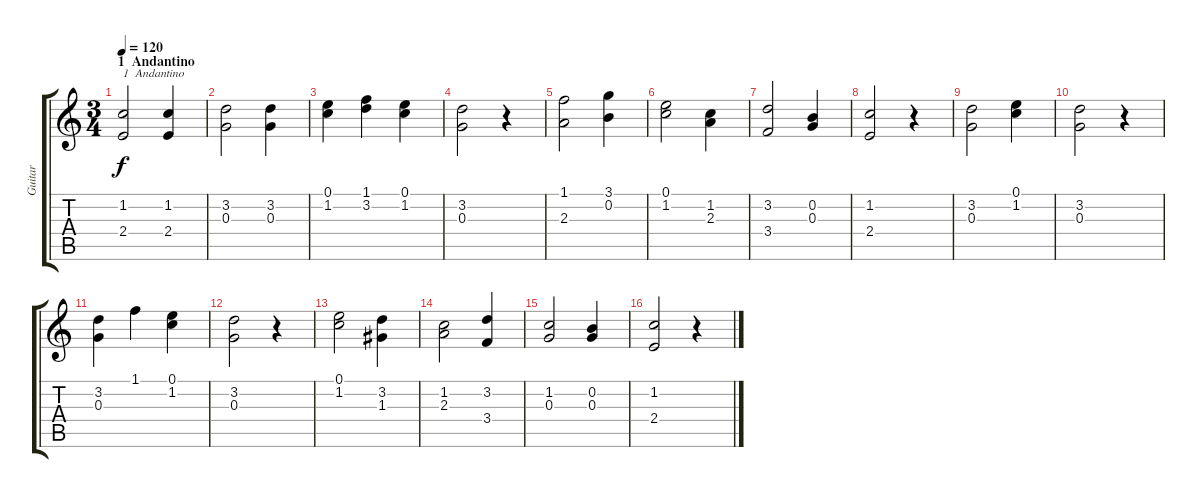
\track ("Guitar" "Guitar") {instrument acousticguitarnylon}
\staff {score tabs}
\tuning (E4 B3 G3 D3 A2 E2) {hide}
\ts (3 4)
\section ("" "1  Andantino")
\tempo 120
\clef g2
\ks c
(1.2 2.4).2{txt "1  Andantino" dy f instrument acousticguitarnylon} (1.2 2.4).4 |
(3.2 0.3).2 (3.2 0.3).4 |
(0.1 1.2).4 (1.1 3.2).4 (0.1 1.2).4 |
(3.2 0.3).2 r.4 |
(1.1 2.3).2 (3.1 0.2).4 |
(0.1 1.2).2 (1.2 2.3).4 |
(3.2 3.4).2 (0.2 0.3).4 |
(1.2 2.4).2 r.4 |
(3.2 0.3).2 (0.1 1.2).4 |
(3.2 0.3).2 r.4 |
(3.2 0.3).4 1.1.4 (0.1 1.2).4 |
(3.2 0.3).2 r.4 |
(0.1 1.2).2 (3.2 1.3).4 |
(1.2 2.3).2 (3.2 3.4).4 |
(1.2 0.3).2 (0.2 0.3).4 |
(1.2 2.4).2 r.4
